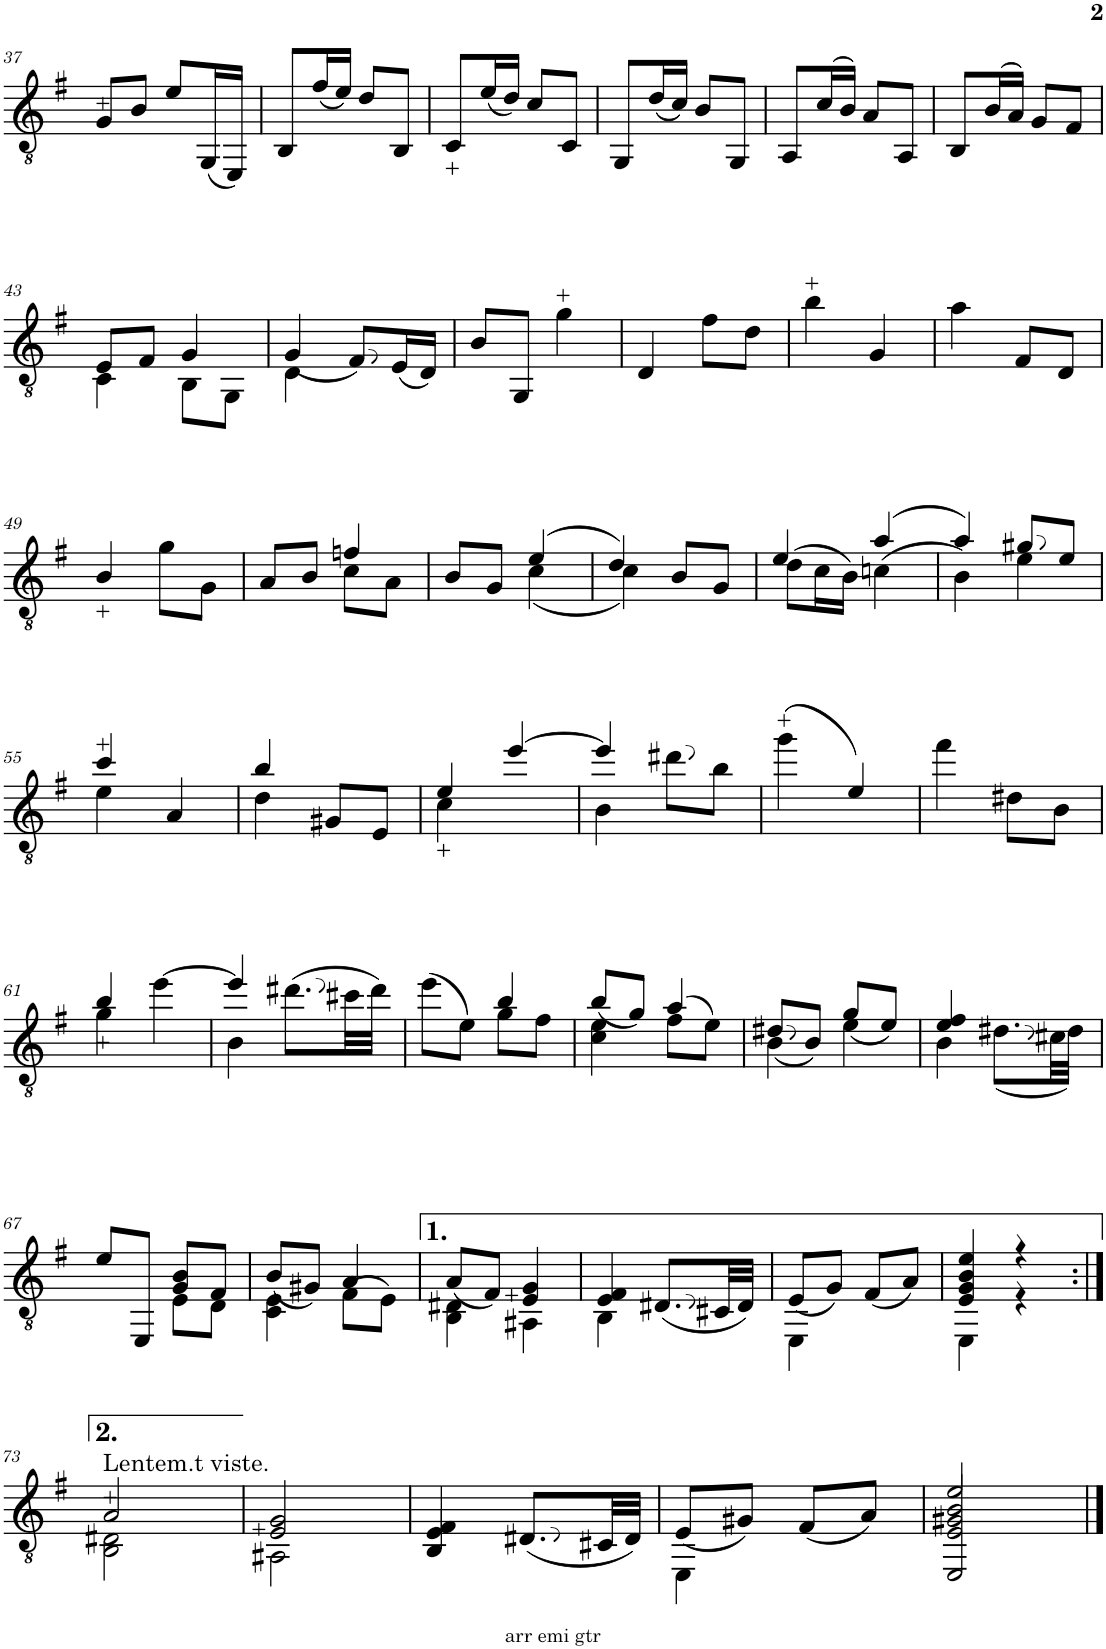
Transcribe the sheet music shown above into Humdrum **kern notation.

**kern
*part1
*staff1
*I"Akustická kytara
*I'Kyt.
!!LO:PB:g=z
*clefGv2
*k[f#]
*M2/4
=37
8G/L
8B/J
8e/L
(<16GG/L
16EE/JJ)
=38
8BB/L
(<16f#/L
16e/JJ)
8d/L
8BB/J
=39
8C/L
(<16e/L
16d/JJ)
8c/L
8C/J
=40
8GG/L
(<16d/L
16c/JJ)
8B/L
8GG/J
=41
8AA/L
(>16c/L
16B/JJ)
8A/L
8AA/J
=42
8BB/L
(>16B/L
16A/JJ)
8G/L
8F#/J
!!LO:LB:g=z
=43
*^
8E/L	4C\
8F#/J	.
4G/	8BB\L
.	8GG\J
=44	=44
(<4G/	4D\
8F#/L)	4ryy
(16E/L	.
16D/JJ)	.
*v	*v
=45
8B/L
8GG/J
4g\
=46
4D/
8f#\L
8d\J
=47
4b\
4G/
=48
4a\
8F#/L
8D/J
!!LO:LB:g=z
=49
4B/
8g\L
8G\J
=50
*^
8A/L	4ryy
8B/J	.
8c\L	4fn/
8A\J	.
=51	=51
8B/L	4ryy
8G/J	.
(<4c\	(>4e/
=52	=52
4c\)	4d/)
8B/L	4ryy
8G/J	.
=53	=53
(>8d\L	4e/
16c\L	.
16B\JJ)	.
(>4cn\	(>4a/
=54	=54
4B\)	4a/)
4e\	8g#X/L
.	8e/J
!!LO:LB:g=z	!!
=55	=55
4e\	4cc/
4A/	4ryy
=56	=56
4d\	4b/
8G#X/L	4ryy
8E/J	.
=57	=57
4c\	4e/
[4ee/	4ryy
=58	=58
4ee/]	4B\
8dd#X\L	4ryy
8b\J	.
*v	*v
=59
(>4gg\
4e/)
=60
4ff#\
8d#X\L
8B\J
!!LO:LB:g=z
=61
*^
4b/	4g\
[>4ee\	4ryy
=62	=62
4ee/]	4B\
(>8.dd#X\L	4ryy
32cc#X\LL	.
32dd#\JJJ)	.
=63	=63
(>8ee\L	4ryy
8e\J)	.
4b/	8g\L
.	8f#\J
=64	=64
(<8b/L	4c\ 4e\
8g/J)	.
(>4a/	8f#\L
.	8e\J)
=65	=65
8d#X/L	(<4B\
(8B/J	.
8g/L	4e\
(8e/J	.
=66	=66
4e/ 4f#/	4B\
8.d#X\L	4ryy
32c#X\LL	.
32d#\JJJ)	.
!!LO:LB:g=z	!!
=67	=67
8e/L	4ryy
8EE/J	.
8G/ 8B/L	8E\L
8F#/J	8D\J
=68	=68
(<8B/L	4C\ 4E\
8G#X/J)	.
(>8F#\L	4A/
8E\J)	.
=69	=69
(<8A/L	4BB\ 4D#X\
8F#/J)	.
4E/ 4G/	4AA#X\
=70	=70
4E/ 4F#/	4BB\
(<8.D#X/L	4ryy
32C#X/LL	.
32D#/JJJ)	.
=71	=71
(<8E/L	4EE\
8G/J)	.
(<8F#/L	4ryy
8A/J)	.
=72	=72
4E/ 4G/ 4B/ 4e/	4EE\
4r	4r
!!LO:LB:g=z	!!
=73:|!	=73:|!
!LO:TX:a:t=Lentem.t viste.	!
2A/	2BB\ 2D#X\
=74	=74
2E/ 2G/	2AA#X\
=75	=75
4E/ 4F#/	4BB/
(<8.D#X/L	4ryy
32C#X/LL	.
32D#/JJJ)	.
=76	=76
(<8E/L	4EE\
8G#X/J)	.
(<8F#/L	4ryy
8A/J)	.
=77	=77
2e/	2EE/ 2E/ 2G#X/ 2B/
*v	*v
==
*-
